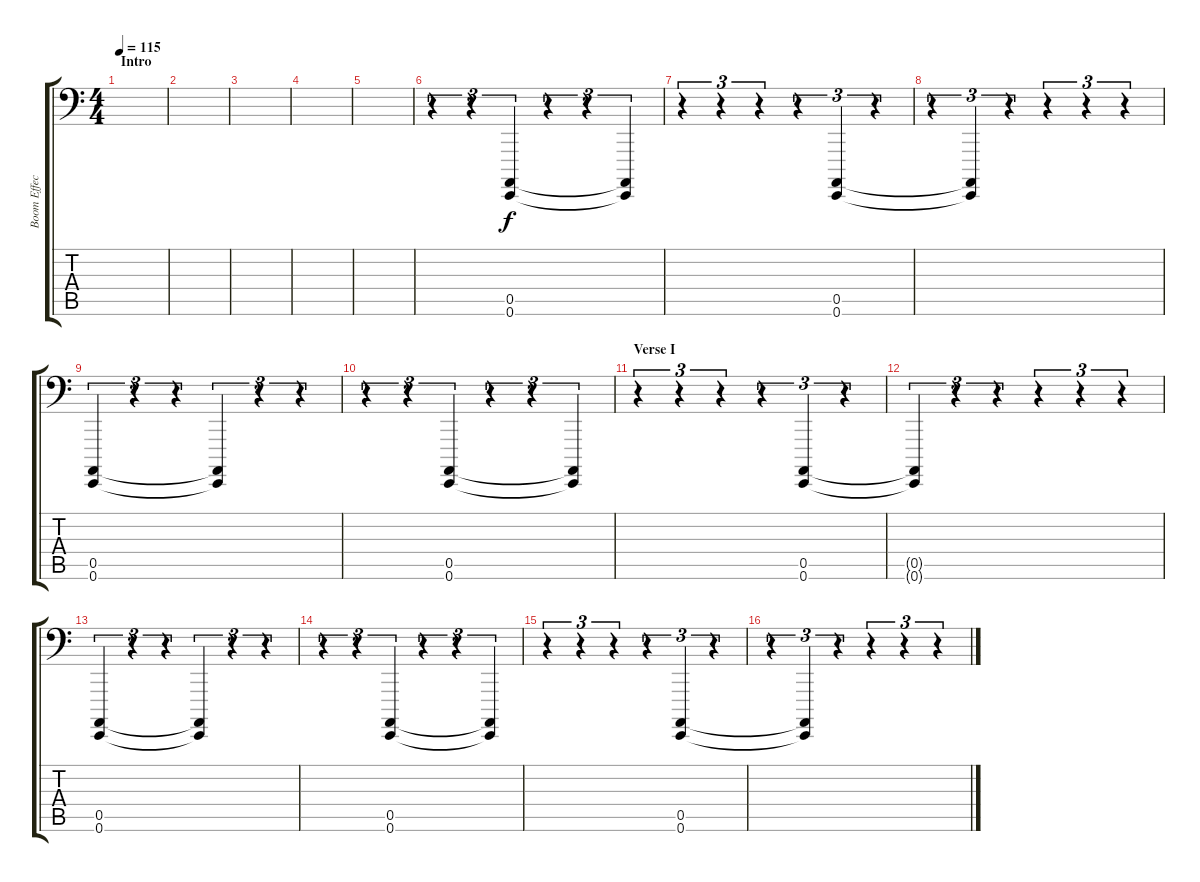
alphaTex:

\track ("Boom Effect" "Boom Effec") {instrument gunshot}
\staff {score tabs}
\tuning (E2 B1 G1 D1 A0 E0) {hide}
\ts (4 4)
\section ("" "Intro")
\tempo 115
\clef f4
\ks c
|
|
|
|
|
r.4{tu (3 2)} r.4{tu (3 2)} (0.5 0.6).4{tu (3 2)} r.4{tu (3 2)} r.4{tu (3 2)} (0.5{t} 0.6{t}).4{tu (3 2)} |
r.4{tu (3 2)} r.4{tu (3 2)} r.4{tu (3 2)} r.4{tu (3 2)} (0.5 0.6).4{tu (3 2)} r.4{tu (3 2)} |
r.4{tu (3 2)} (0.5{t} 0.6{t}).4{tu (3 2)} r.4{tu (3 2)} r.4{tu (3 2)} r.4{tu (3 2)} r.4{tu (3 2)} |
(0.5 0.6).4{tu (3 2)} r.4{tu (3 2)} r.4{tu (3 2)} (0.5{t} 0.6{t}).4{tu (3 2)} r.4{tu (3 2)} r.4{tu (3 2)} |
r.4{tu (3 2)} r.4{tu (3 2)} (0.5 0.6).4{tu (3 2)} r.4{tu (3 2)} r.4{tu (3 2)} (0.5{t} 0.6{t}).4{tu (3 2)} |
\section ("" "Verse I")
r.4{tu (3 2)} r.4{tu (3 2)} r.4{tu (3 2)} r.4{tu (3 2)} (0.5 0.6).4{tu (3 2)} r.4{tu (3 2)} |
(0.5{t} 0.6{t}).4{tu (3 2)} r.4{tu (3 2)} r.4{tu (3 2)} r.4{tu (3 2)} r.4{tu (3 2)} r.4{tu (3 2)} |
(0.5 0.6).4{tu (3 2)} r.4{tu (3 2)} r.4{tu (3 2)} (0.5{t} 0.6{t}).4{tu (3 2)} r.4{tu (3 2)} r.4{tu (3 2)} |
r.4{tu (3 2)} r.4{tu (3 2)} (0.5 0.6).4{tu (3 2)} r.4{tu (3 2)} r.4{tu (3 2)} (0.5{t} 0.6{t}).4{tu (3 2)} |
r.4{tu (3 2)} r.4{tu (3 2)} r.4{tu (3 2)} r.4{tu (3 2)} (0.5 0.6).4{tu (3 2)} r.4{tu (3 2)} |
r.4{tu (3 2)} (0.5{t} 0.6{t}).4{tu (3 2)} r.4{tu (3 2)} r.4{tu (3 2)} r.4{tu (3 2)} r.4{tu (3 2)}
